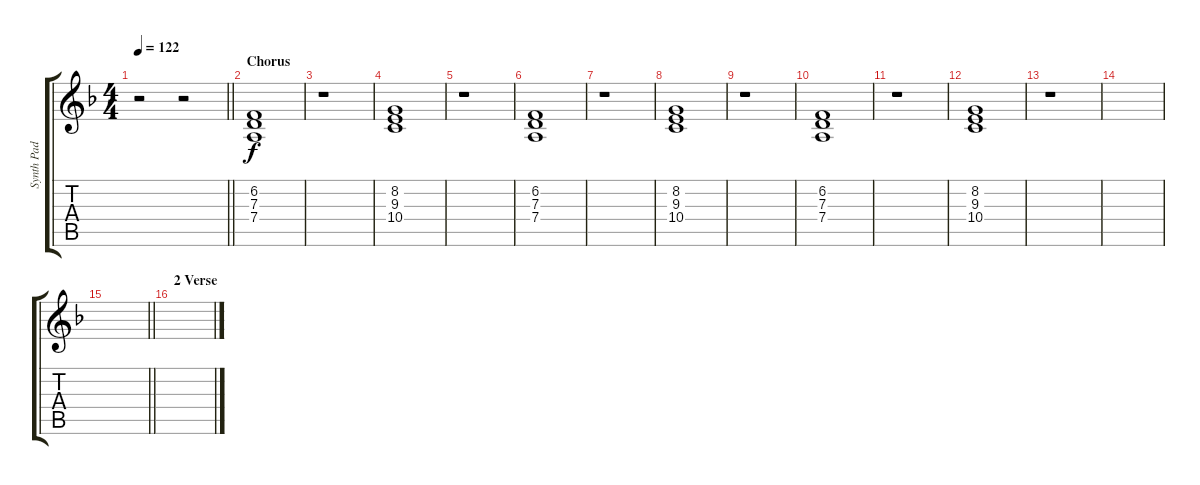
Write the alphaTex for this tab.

\track ("Synth Pad (Gillian Gilbert)" "Synth Pad ") {instrument fx5brightness}
\staff {score tabs}
\tuning (E4 B3 G3 D3 A2 E2) {hide}
\ts (4 4)
\tempo 122
\clef g2
\barLineRight lightlight
\ks f
r.2{dy f} r.2 |
\section ("" "Chorus")
(6.2 7.3 7.4).1 |
r.1 |
(8.2 9.3 10.4).1 |
r.1 |
(6.2 7.3 7.4).1 |
r.1 |
(8.2 9.3 10.4).1 |
r.1 |
(6.2 7.3 7.4).1 |
r.1 |
(8.2 9.3 10.4).1 |
r.1 |
|
\barLineRight lightlight
|
\section ("" "2 Verse ")
